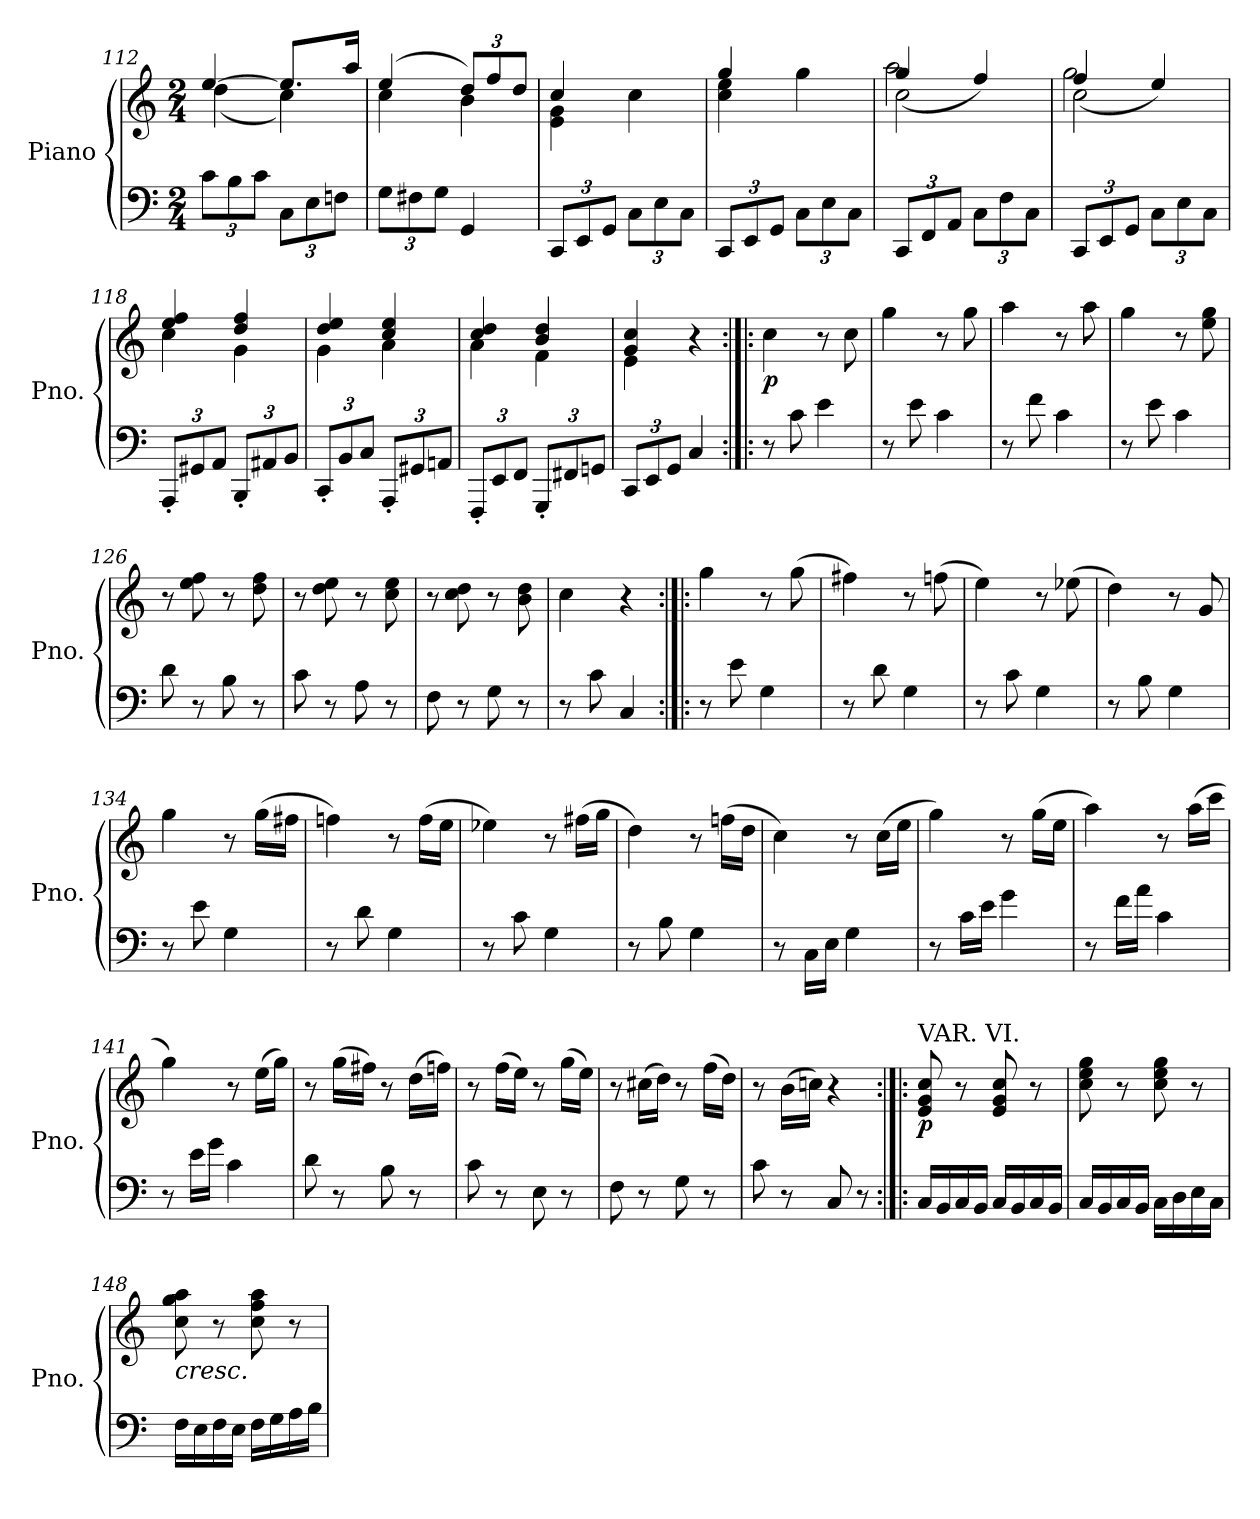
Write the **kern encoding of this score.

**kern	**kern	**dynam
*part1	*part1	*part1
*staff2	*staff1	*staff1/2
*I"Piano	*	*
*I'Pno.	*	*
*clefF4	*clefG2	*
*k[]	*k[]	*
*M2/4	*M2/4	*
*Xbrackettup	*	*
=112	=112	=112
*	*^	*
12c\L	[4ee/	(<4dd\	.
12B\	.	.	.
12c\J	.	.	.
12C\L	8.ee/L]	4cc\)	.
12E\	.	.	.
12Fn\J	.	.	.
.	16aa/Jk	.	.
=113	=113	=113	=113
12G\L	(>4ee/	4cc\	.
12F#X\	.	.	.
12G\J	.	.	.
*	*Xbrackettup	*	*
4GG/	12dd/L)	4b\	.
.	12ff/	.	.
.	12dd/J	.	.
=114	=114	=114	=114
12CC/L	4cc/	4e\ 4g\	.
12EE/	.	.	.
12GG/J	.	.	.
12C\L	4cc\	4ryy	.
12E\	.	.	.
12C\J	.	.	.
=115	=115	=115	=115
12CC/L	4gg/	4cc\ 4ee\	.
12EE/	.	.	.
12GG/J	.	.	.
12C\L	4gg\	4ryy	.
12E\	.	.	.
12C\J	.	.	.
=116	=116	=116	=116
*	*	*^	*
12CC/L	2cc\	(<4gg/	2aa\	.
12FF/	.	.	.	.
12AA/J	.	.	.	.
12C\L	.	4ff/)	.	.
12F\	.	.	.	.
12C\J	.	.	.	.
=117	=117	=117	=117	=117
12CC/L	2cc\	(<4ff/	2gg\	.
12EE/	.	.	.	.
12GG/J	.	.	.	.
12C\L	.	4ee/)	.	.
12E\	.	.	.	.
12C\J	.	.	.	.
*	*	*v	*v	*
=118	=118	=118	=118
12AAA'/L	4ee/ 4ff/	4cc\	.
12GG#X/	.	.	.
12AA/J	.	.	.
12BBB'/L	4dd/ 4ff/	4g\	.
12AA#X/	.	.	.
12BB/J	.	.	.
=119	=119	=119	=119
12CC'/L	4dd/ 4ee/	4g\	.
12BB/	.	.	.
12C/J	.	.	.
12AAA'/L	4cc/ 4ee/	4a\	.
12GG#X/	.	.	.
12AAn/J	.	.	.
=120	=120	=120	=120
12FFF'/L	4cc/ 4dd/	4a\	.
12EE/	.	.	.
12FF/J	.	.	.
12GGG'/L	4b/ 4dd/	4f\	.
12FF#X/	.	.	.
12GGn/J	.	.	.
=121	=121	=121	=121
12CC/L	4g/ 4cc/	4e\	.
12EE/	.	.	.
12GG/J	.	.	.
4C/	4r	4ryy	.
=122:|!|:	=122:|!|:	=122:|!|:	=122:|!|:
!	!LO:TX:a:t=VAR. V.	!	!
!	!	!	!LO:DY:b
*	*v	*v	*
8r	4cc\	p
8c\	.	.
4e\	8r	.
.	8cc\	.
=123	=123	=123
8r	4gg\	.
8e\	.	.
4c\	8r	.
.	8gg\	.
=124	=124	=124
8r	4aa\	.
8f\	.	.
4c\	8r	.
.	8aa\	.
=125	=125	=125
8r	4gg\	.
8e\	.	.
4c\	8r	.
.	8ee\ 8gg\	.
=126	=126	=126
8d\	8r	.
8r	8ee\ 8ff\	.
8B\	8r	.
8r	8dd\ 8ff\	.
=127	=127	=127
8c\	8r	.
8r	8dd\ 8ee\	.
8A\	8r	.
8r	8cc\ 8ee\	.
=128	=128	=128
8F\	8r	.
8r	8cc\ 8dd\	.
8G\	8r	.
8r	8b\ 8dd\	.
=129	=129	=129
8r	4cc\	.
8c\	.	.
4C/	4r	.
=130:|!|:	=130:|!|:	=130:|!|:
8r	4gg\	.
8e\	.	.
4G\	8r	.
.	(>8gg\	.
=131	=131	=131
8r	4ff#X\)	.
8d\	.	.
4G\	8r	.
.	(>8ffn\	.
=132	=132	=132
8r	4ee\)	.
8c\	.	.
4G\	8r	.
.	(>8ee-X\	.
=133	=133	=133
8r	4dd\)	.
8B\	.	.
4G\	8r	.
.	8g/	.
=134	=134	=134
8r	4gg\	.
8e\	.	.
4G\	8r	.
.	(>16gg\LL	.
.	16ff#X\JJ	.
=135	=135	=135
8r	4ffn\)	.
8d\	.	.
4G\	8r	.
.	(>16ff\LL	.
.	16ee\JJ	.
=136	=136	=136
8r	4ee-X\)	.
8c\	.	.
4G\	8r	.
.	(>16ff#X\LL	.
.	16gg\JJ	.
=137	=137	=137
8r	4dd\)	.
8B\	.	.
4G\	8r	.
.	(>16ffn\LL	.
.	16dd\JJ	.
=138	=138	=138
8r	4cc\)	.
16C\LL	.	.
16E\JJ	.	.
4G\	8r	.
.	(>16cc\LL	.
.	16ee\JJ	.
=139	=139	=139
8r	4gg\)	.
16c\LL	.	.
16e\JJ	.	.
4g\	8r	.
.	(>16gg\LL	.
.	16ee\JJ	.
=140	=140	=140
8r	4aa\)	.
16f\LL	.	.
16a\JJ	.	.
4c\	8r	.
.	(>16aa\LL	.
.	16ccc\JJ	.
=141	=141	=141
8r	4gg\)	.
16e\LL	.	.
16g\JJ	.	.
4c\	8r	.
.	(>16ee\LL	.
.	16gg\JJ)	.
=142	=142	=142
8d\	8r	.
8r	(>16gg\LL	.
.	16ff#X\JJ)	.
8B\	8r	.
8r	(>16dd\LL	.
.	16ffn\JJ)	.
=143	=143	=143
8c\	8r	.
8r	(>16ff\LL	.
.	16ee\JJ)	.
8E\	8r	.
8r	(>16gg\LL	.
.	16ee\JJ)	.
=144	=144	=144
8F\	8r	.
8r	(>16cc#X\LL	.
.	16dd\JJ)	.
8G\	8r	.
8r	(>16ff\LL	.
.	16dd\JJ)	.
=145	=145	=145
8c\	8r	.
8r	(>16b\LL	.
.	16ccn\JJ)	.
8C/	4r	.
8r	.	.
=146:|!|:	=146:|!|:	=146:|!|:
!	!LO:TX:a:t=VAR. VI.	!
!	!	!LO:DY:b
16C/LL	8e/ 8g/ 8cc/	p
16BB/	.	.
16C/	8r	.
16BB/JJ	.	.
16C/LL	8e/ 8g/ 8cc/	.
16BB/	.	.
16C/	8r	.
16BB/JJ	.	.
=147	=147	=147
16C/LL	8cc\ 8ee\ 8gg\	.
16BB/	.	.
16C/	8r	.
16BB/JJ	.	.
16C\LL	8cc\ 8ee\ 8gg\	.
16D\	.	.
16E\	8r	.
16C\JJ	.	.
=148	=148	=148
!	!LO:TX:b:i:t=cresc.	!
16F\LL	8cc\ 8gg\ 8aa\	.
16E\	.	.
16F\	8r	.
16E\JJ	.	.
16F\LL	8cc\ 8ff\ 8aa\	.
16G\	.	.
16A\	8r	.
16B\JJ	.	.
=	=	=
*-	*-	*-
